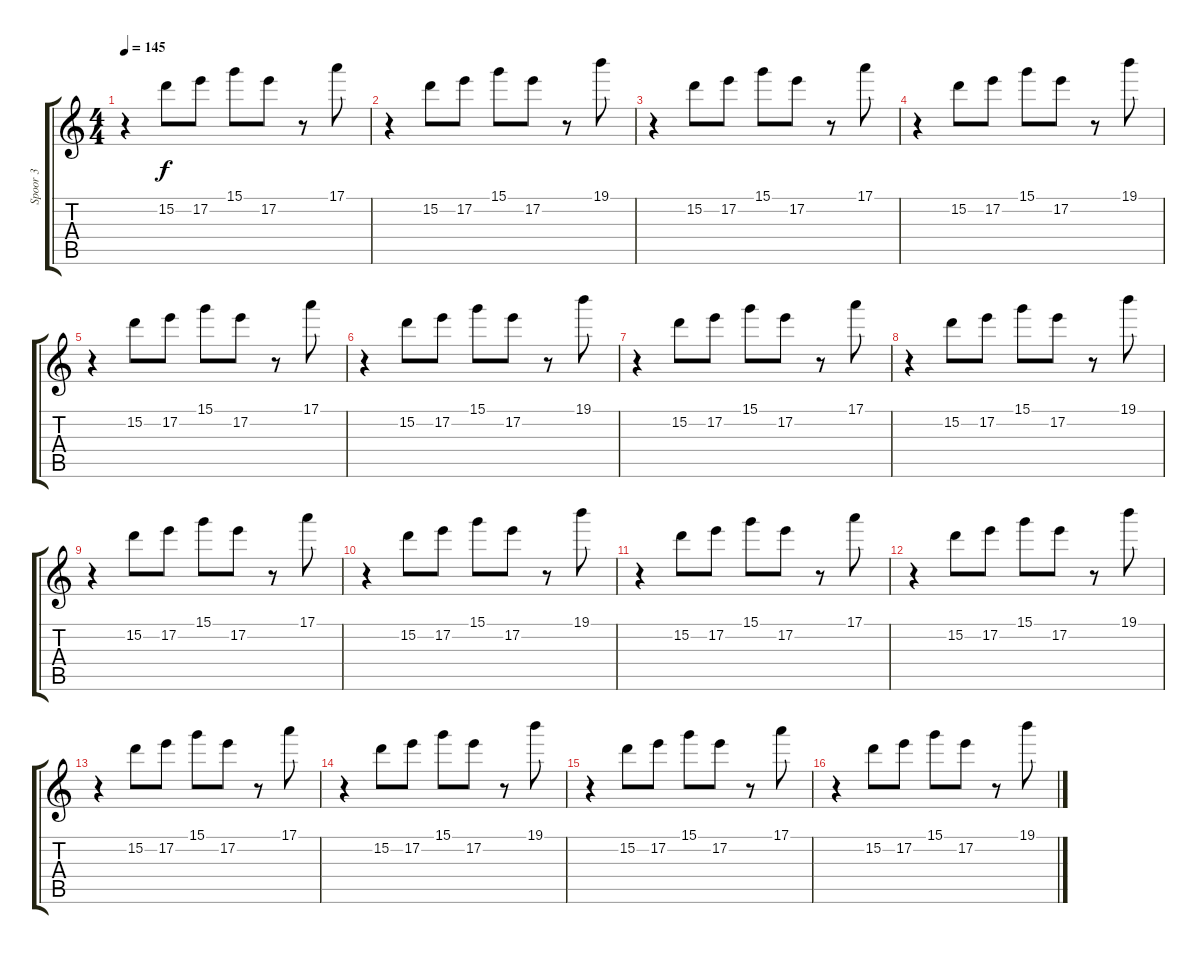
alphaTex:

\track ("Spoor 3" "Spoor 3") {instrument distortionguitar}
\staff {score tabs}
\tuning (E4 B3 G3 D3 A2 E2) {hide}
\ts (4 4)
\tempo 145
\clef g2
\ks c
r.4{dy f} 15.2.8 17.2.8 15.1.8 17.2.8 r.8 17.1.8 |
r.4 15.2.8 17.2.8 15.1.8 17.2.8 r.8 19.1.8 |
r.4 15.2.8 17.2.8 15.1.8 17.2.8 r.8 17.1.8 |
r.4 15.2.8 17.2.8 15.1.8 17.2.8 r.8 19.1.8 |
r.4 15.2.8 17.2.8 15.1.8 17.2.8 r.8 17.1.8 |
r.4 15.2.8 17.2.8 15.1.8 17.2.8 r.8 19.1.8 |
r.4 15.2.8 17.2.8 15.1.8 17.2.8 r.8 17.1.8 |
r.4 15.2.8 17.2.8 15.1.8 17.2.8 r.8 19.1.8 |
r.4 15.2.8 17.2.8 15.1.8 17.2.8 r.8 17.1.8 |
r.4 15.2.8 17.2.8 15.1.8 17.2.8 r.8 19.1.8 |
r.4 15.2.8 17.2.8 15.1.8 17.2.8 r.8 17.1.8 |
r.4 15.2.8 17.2.8 15.1.8 17.2.8 r.8 19.1.8 |
r.4 15.2.8 17.2.8 15.1.8 17.2.8 r.8 17.1.8 |
r.4 15.2.8 17.2.8 15.1.8 17.2.8 r.8 19.1.8 |
r.4 15.2.8 17.2.8 15.1.8 17.2.8 r.8 17.1.8 |
r.4 15.2.8 17.2.8 15.1.8 17.2.8 r.8 19.1.8
